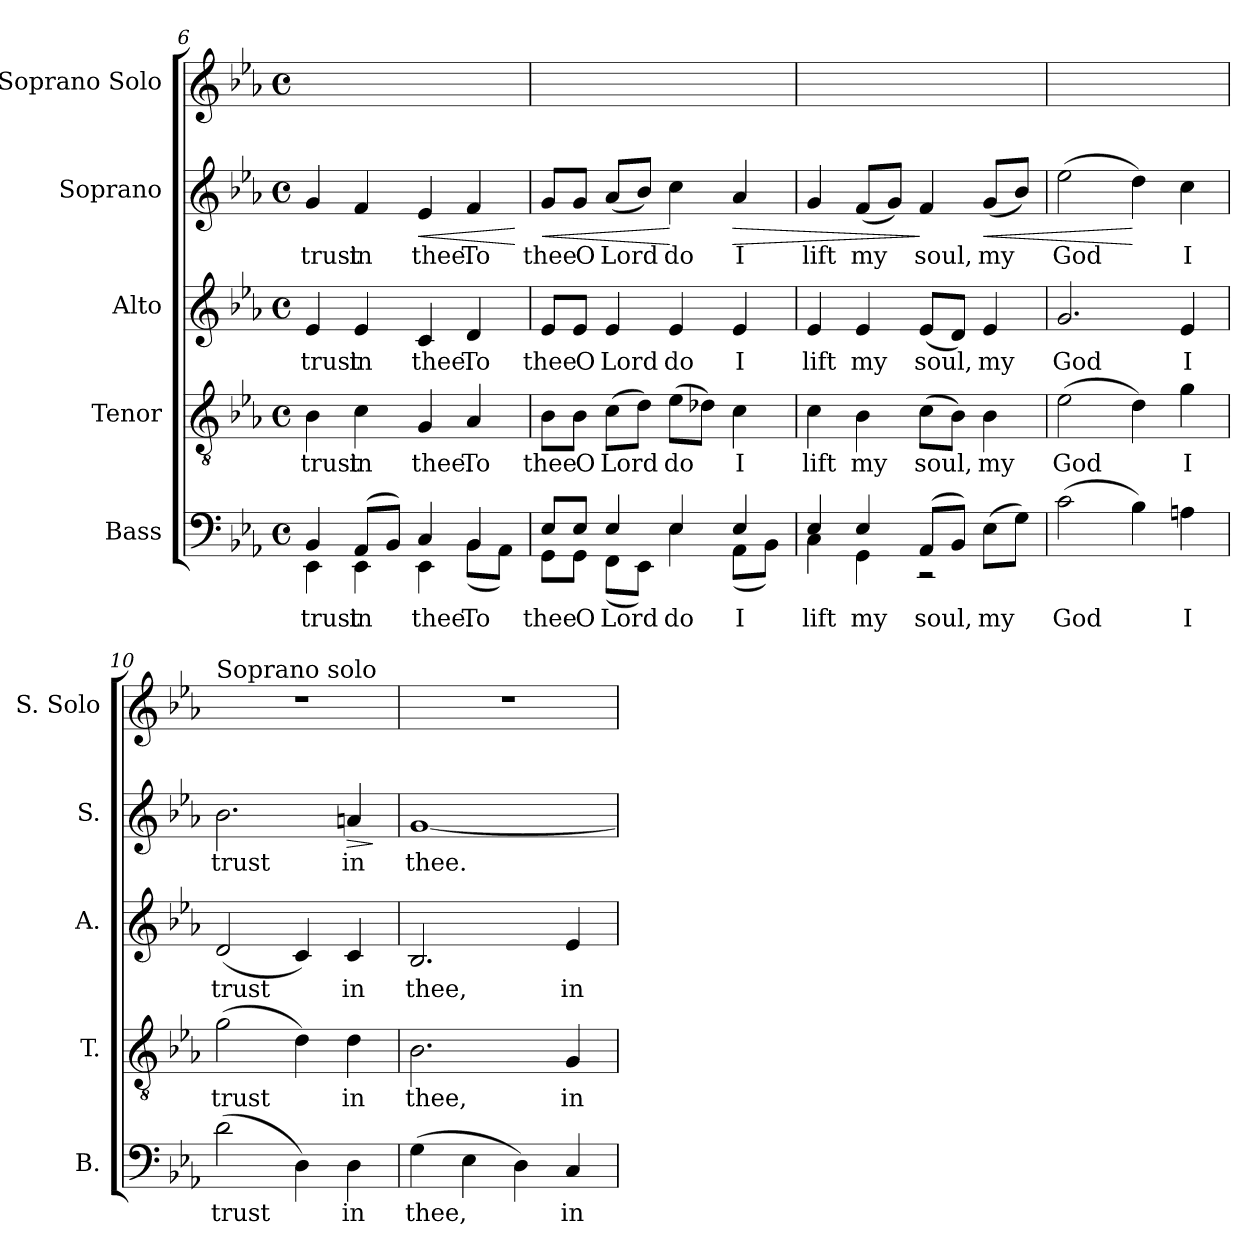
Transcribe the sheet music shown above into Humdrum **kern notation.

**kern	**text	**kern	**text	**kern	**text	**kern	**text	**dynam	**kern
*part5	*part5	*part4	*part4	*part3	*part3	*part2	*part2	*part2	*part1
*staff5	*staff5	*staff4	*staff4	*staff3	*staff3	*staff2	*staff2	*staff2	*staff1
*I"Bass	*	*I"Tenor	*	*I"Alto	*	*I"Soprano	*	*	*I"Soprano Solo
*I'B.	*	*I'T.	*	*I'A.	*	*I'S.	*	*	*I'S. Solo
*clefF4	*	*clefGv2	*	*clefG2	*	*clefG2	*	*	*clefG2
*	*	*ITrd7c12	*	*	*	*	*	*	*
*k[b-e-a-]	*	*k[b-e-a-]	*	*k[b-e-a-]	*	*k[b-e-a-]	*	*	*k[b-e-a-]
*E-:	*	*E-:	*	*E-:	*	*E-:	*	*	*E-:
*M4/4	*	*M4/4	*	*M4/4	*	*M4/4	*	*	*M4/4
*met(c)	*	*met(c)	*	*met(c)	*	*met(c)	*	*	*met(c)
=6	=6	=6	=6	=6	=6	=6	=6	=6	=6
!	!LO:LY:b:color=#000000	!	!	!	!	!	!	!	!
*^	*	*	*	*	*	*	*	*	*
!	!	!	!	!LO:LY:b:color=#000000	!	!	!	!	!	!
!	!	!	!	!	!	!LO:LY:b:color=#000000	!	!	!	!
!	!	!	!	!	!	!	!	!LO:LY:b:color=#000000	!	!
4BB-i/	4EE-i\	trust	4BB-i\	trust	4e-i/	trust	4gi/	trust	.	1ryy
!	!	!LO:LY:b:color=#000000	!	!	!	!	!	!	!	!
!	!	!	!	!LO:LY:b:color=#000000	!	!	!	!	!	!
!	!	!	!	!	!	!LO:LY:b:color=#000000	!	!	!	!
!	!	!	!	!	!	!	!	!LO:LY:b:color=#000000	!	!
(8AA-i/L	4EE-i\	in	4Ci\	in	4e-i/	in	4fi/	in	.	.
8BB-i/J)	.	.	.	.	.	.	.	.	.	.
!	!	!LO:LY:b:color=#000000	!	!	!	!	!	!	!	!
!	!	!	!	!LO:LY:b:color=#000000	!	!	!	!	!	!
!	!	!	!	!	!	!LO:LY:b:color=#000000	!	!	!	!
!	!	!	!	!	!	!	!	!LO:LY:b:color=#000000	!LO:HP:b	!
4Ci/	4EE-i\	thee.	4GGi/	thee.	4ci/	thee.	4e-i/	thee.	<	.
!	!	!LO:LY:b:color=#000000	!	!	!	!	!	!	!	!
!	!	!	!	!LO:LY:b:color=#000000	!	!	!	!	!	!
!	!	!	!	!	!	!LO:LY:b:color=#000000	!	!	!	!
!	!	!	!	!	!	!	!	!LO:LY:b:color=#000000	!	!
4BB-i/	(8BB-i\L	To	4AA-i/	To	4di/	To	4fi/	To	.	.
.	8AA-i\J)	.	.	.	.	.	.	.	.	.
*v	*v	*	*	*	*	*	*	*	*	*
.	.	.	.	.	.	.	.	[	.
!!LO:PB:g=z
=7	=7	=7	=7	=7	=7	=7	=7	=7	=7
!	!LO:LY:b:color=#000000	!	!	!	!	!	!	!	!
*^	*	*	*	*	*	*	*	*	*
!	!	!	!	!LO:LY:b:color=#000000	!	!	!	!	!	!
!	!	!	!	!	!	!LO:LY:b:color=#000000	!	!	!	!
!	!	!	!	!	!	!	!	!LO:LY:b:color=#000000	!LO:HP:b	!
8E-i/L	8GGi\L	thee	8BB-i\L	thee	8e-i/L	thee	8gi/L	thee	<	1ryy
!	!	!LO:LY:b:color=#000000	!	!	!	!	!	!	!	!
!	!	!	!	!LO:LY:b:color=#000000	!	!	!	!	!	!
!	!	!	!	!	!	!LO:LY:b:color=#000000	!	!	!	!
!	!	!	!	!	!	!	!	!LO:LY:b:color=#000000	!	!
8E-i/J	8GGi\J	O	8BB-i\J	O	8e-i/J	O	8gi/J	O	.	.
!	!	!LO:LY:b:color=#000000	!	!	!	!	!	!	!	!
!	!	!	!	!LO:LY:b:color=#000000	!	!	!	!	!	!
!	!	!	!	!	!	!LO:LY:b:color=#000000	!	!	!	!
!	!	!	!	!	!	!	!	!LO:LY:b:color=#000000	!	!
4E-i/	(8FFi\L	Lord	(8Ci\L	Lord	4e-i/	Lord	(8a-i/L	Lord	.	.
.	8EE-i\J)	.	8Di\J)	.	.	.	8b-i/J)	.	.	.
!	!	!LO:LY:b:color=#000000	!	!	!	!	!	!	!	!
!	!	!	!	!LO:LY:b:color=#000000	!	!	!	!	!	!
!	!	!	!	!	!	!LO:LY:b:color=#000000	!	!	!	!
!	!	!	!	!	!	!	!	!LO:LY:b:color=#000000	!	!
4E-i/	4E-i\	do	(8E-i\L	do	4e-i/	do	4cci\	do	[	.
.	.	.	8D-Xi\J)	.	.	.	.	.	.	.
!	!	!LO:LY:b:color=#000000	!	!	!	!	!	!	!	!
!	!	!	!	!LO:LY:b:color=#000000	!	!	!	!	!	!
!	!	!	!	!	!	!LO:LY:b:color=#000000	!	!	!	!
!	!	!	!	!	!	!	!	!LO:LY:b:color=#000000	!LO:HP:b	!
4E-i/	(8AA-i\L	I	4Ci\	I	4e-i/	I	4a-i/	I	>	.
.	8BB-i\J)	.	.	.	.	.	.	.	.	.
=8	=8	=8	=8	=8	=8	=8	=8	=8	=8	=8
!	!	!LO:LY:b:color=#000000	!	!	!	!	!	!	!	!
!	!	!	!	!LO:LY:b:color=#000000	!	!	!	!	!	!
!	!	!	!	!	!	!LO:LY:b:color=#000000	!	!	!	!
!	!	!	!	!	!	!	!	!LO:LY:b:color=#000000	!	!
4E-i/	4Ci\	lift	4Ci\	lift	4e-i/	lift	4gi/	lift	.	1ryy
!	!	!LO:LY:b:color=#000000	!	!	!	!	!	!	!	!
!	!	!	!	!LO:LY:b:color=#000000	!	!	!	!	!	!
!	!	!	!	!	!	!LO:LY:b:color=#000000	!	!	!	!
!	!	!	!	!	!	!	!	!LO:LY:b:color=#000000	!	!
4E-i/	4GGi\	my	4BB-i\	my	4e-i/	my	(8fi/L	my	.	.
.	.	.	.	.	.	.	8gi/J)	.	.	.
!	!	!LO:LY:b:color=#000000	!	!	!	!	!	!	!	!
!	!	!	!	!LO:LY:b:color=#000000	!	!	!	!	!	!
!	!	!	!	!	!	!LO:LY:b:color=#000000	!	!	!	!
!	!	!	!	!	!	!	!	!LO:LY:b:color=#000000	!	!
(8AA-i/L	2r	soul,	(8Ci\L	soul,	(8e-i/L	soul,	4fi/	soul,	]	.
8BB-i/J)	.	.	8BB-i\J)	.	8di/J)	.	.	.	.	.
!	!	!LO:LY:b:color=#000000	!	!	!	!	!	!	!	!
!	!	!	!	!LO:LY:b:color=#000000	!	!	!	!	!	!
!	!	!	!	!	!	!LO:LY:b:color=#000000	!	!	!	!
!	!	!	!	!	!	!	!	!LO:LY:b:color=#000000	!LO:HP:b	!
(8E-i\L	.	my	4BB-i\	my	4e-i/	my	(8gi/L	my	<	.
8Gi\J)	.	.	.	.	.	.	8b-i/J)	.	.	.
*v	*v	*	*	*	*	*	*	*	*	*
=9	=9	=9	=9	=9	=9	=9	=9	=9	=9
!	!LO:LY:b:color=#000000	!	!	!	!	!	!	!	!
!	!	!	!LO:LY:b:color=#000000	!	!	!	!	!	!
!	!	!	!	!	!LO:LY:b:color=#000000	!	!	!	!
!	!	!	!	!	!	!	!LO:LY:b:color=#000000	!	!
(2ci\	God	(2E-i\	God	2.gi/	God	(2ee-i\	God	.	1ryy
4B-i\)	.	4Di\)	.	.	.	4ddi\)	.	[	.
!	!LO:LY:b:color=#000000	!	!	!	!	!	!	!	!
!	!	!	!LO:LY:b:color=#000000	!	!	!	!	!	!
!	!	!	!	!	!LO:LY:b:color=#000000	!	!	!	!
!	!	!	!	!	!	!	!LO:LY:b:color=#000000	!	!
4Ani\	I	4Gi\	I	4e-i/	I	4cci\	I	.	.
!!LO:LB:g=z
=10	=10	=10	=10	=10	=10	=10	=10	=10	=10
!	!LO:LY:b:color=#000000	!	!	!	!	!	!	!	!
!	!	!	!LO:LY:b:color=#000000	!	!	!	!	!	!
!	!	!	!	!	!LO:LY:b:color=#000000	!	!	!	!
!	!	!	!	!	!	!	!	!	!LO:TX:a:t=Soprano solo
!	!	!	!	!	!	!	!LO:LY:b:color=#000000	!	!
(2di\	trust	(2Gi\	trust	(2di/	trust	2.b-i\	trust	.	1r
4Di\)	.	4Di\)	.	4ci/)	.	.	.	.	.
!	!LO:LY:b:color=#000000	!	!	!	!	!	!	!	!
!	!	!	!LO:LY:b:color=#000000	!	!	!	!	!	!
!	!	!	!	!	!LO:LY:b:color=#000000	!	!	!	!
!	!	!	!	!	!	!	!LO:LY:b:color=#000000	!LO:HP:b	!
4Di\	in	4Di\	in	4ci/	in	4ani/	in	>	.
.	.	.	.	.	.	.	.	]	.
=11	=11	=11	=11	=11	=11	=11	=11	=11	=11
!	!LO:LY:b:color=#000000	!	!	!	!	!	!	!	!
!	!	!	!LO:LY:b:color=#000000	!	!	!	!	!	!
!	!	!	!	!	!LO:LY:b:color=#000000	!	!	!	!
!	!	!	!	!	!	!	!LO:LY:b:color=#000000	!	!
(4Gi\	thee,	2.BB-i\	thee,	2.B-i/	thee,	[<1gi	thee.	.	1r
4E-i\	.	.	.	.	.	.	.	.	.
4Di\)	.	.	.	.	.	.	.	.	.
!	!LO:LY:b:color=#000000	!	!	!	!	!	!	!	!
!	!	!	!LO:LY:b:color=#000000	!	!	!	!	!	!
!	!	!	!	!	!LO:LY:b:color=#000000	!	!	!	!
4Ci/	in	4GGi/	in	4e-i/	in	.	.	.	.
=	=	=	=	=	=	=	=	=	=
*-	*-	*-	*-	*-	*-	*-	*-	*-	*-
